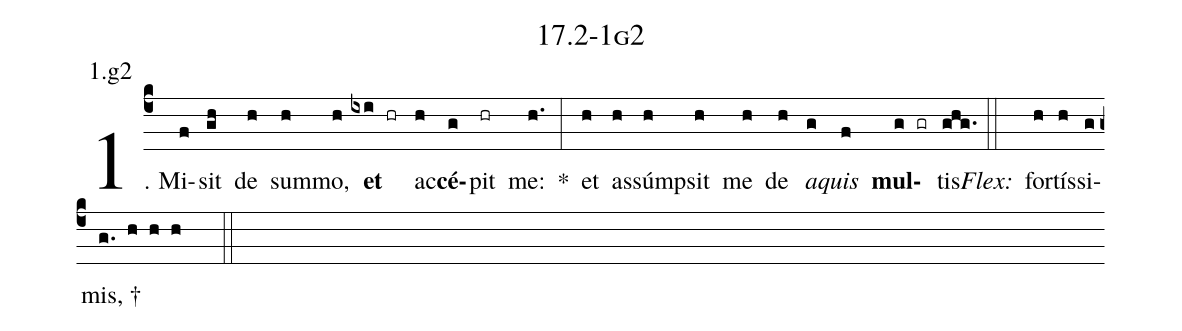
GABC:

name: 17.2-1g2;
annotation: 1.g2;
%%
(c4)1. Mi(f)sit(gh) de(h) sum(h)mo,(h) <b>et</b>(ixi hr) ac(h)<b>cé</b>(g)pit(hr) me:(h.) *(:) et(h) as(h)súmp(h)sit(h) me(h) de(h) <i>a</i>(g)<i>quis</i>(f) <b>mul</b>(g gr)tis.(ghg.) (::)
<i>Flex:</i>()  for(h)tís(h)si(g)mis, †(g. h h h  ::)

%E(h) u(h) o(g) u(f) a(g) e.(ghg.) (::)
